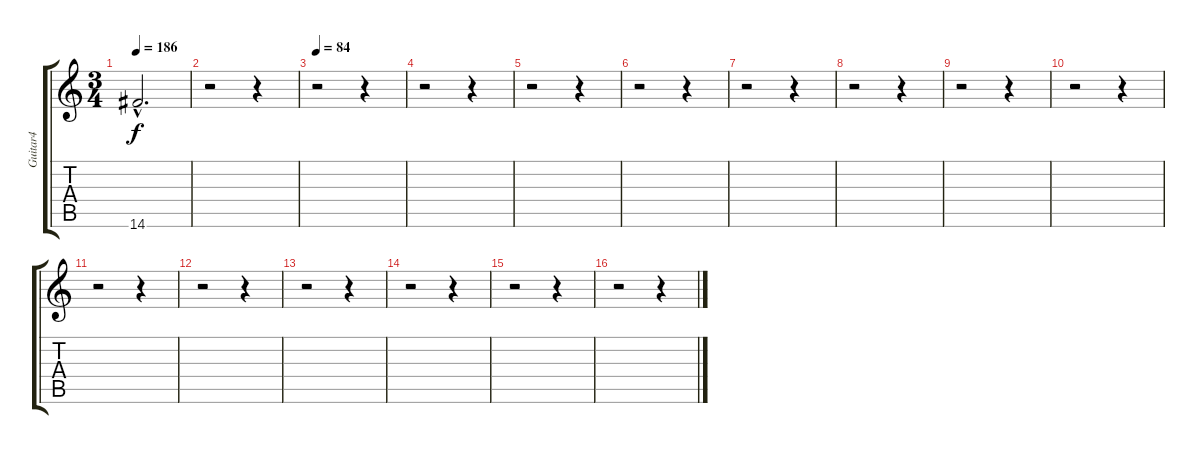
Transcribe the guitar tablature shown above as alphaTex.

\track ("Guitar4" "Guitar4") {instrument overdrivenguitar}
\staff {score tabs}
\tuning (E4 B3 G3 D3 A2 E2) {hide}
\ts (3 4)
\tempo 186
\clef g2
\ks c
14.6{hac t}.2{d dy f} |
r.2 r.4 |
\tempo 84
r.2 r.4 |
r.2 r.4 |
r.2 r.4 |
r.2 r.4 |
r.2 r.4 |
r.2 r.4 |
r.2 r.4 |
r.2 r.4 |
r.2 r.4 |
r.2 r.4 |
r.2 r.4 |
r.2 r.4 |
r.2 r.4 |
r.2 r.4
